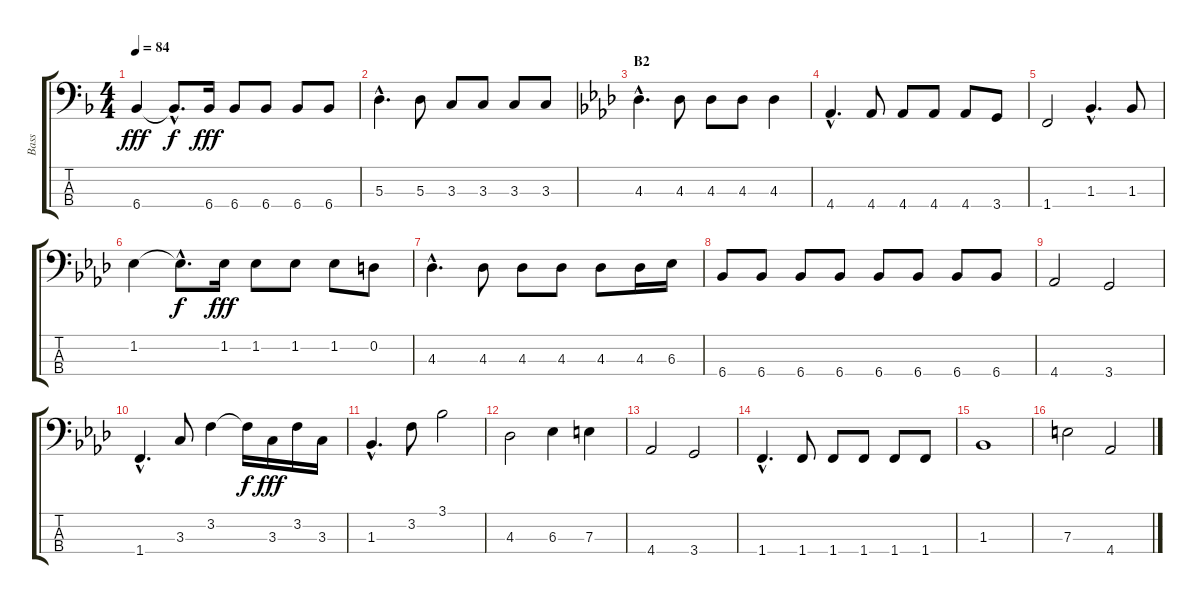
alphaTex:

\track ("Bass" "Bass") {instrument electricbassfinger}
\staff {score tabs}
\tuning (G2 D2 A1 E1) {hide}
\ts (4 4)
\tempo 84
\clef f4
\ks f
6.4.4{dy fff} 6.4{hac t}.8{d dy f} 6.4.16{dy fff} 6.4.8 6.4.8 6.4.8 6.4.8 |
5.3{hac}.4{d} 5.3.8 3.3.8 3.3.8 3.3.8 3.3.8 |
\section ("" "B2")
\ks ab
4.3{hac}.4{d} 4.3.8 4.3.8 4.3.8 4.3.4 |
4.4{hac}.4{d} 4.4.8 4.4.8 4.4.8 4.4.8 3.4.8 |
1.4.2 1.3{hac}.4{d} 1.3.8 |
1.2.4 1.2{hac t}.8{d dy f} 1.2.16{dy fff} 1.2.8 1.2.8 1.2.8 0.2.8 |
4.3{hac}.4{d} 4.3.8 4.3.8 4.3.8 4.3.8 4.3.16 6.3.16 |
6.4.8 6.4.8 6.4.8 6.4.8 6.4.8 6.4.8 6.4.8 6.4.8 |
4.4.2 3.4.2 |
1.4{hac}.4{d} 3.3.8 3.2.4 3.2{t}.16{dy f} 3.3.16{dy fff} 3.2.16 3.3.16 |
1.3{hac}.4{d} 3.2.8 3.1.2 |
4.3.2 6.3.4 7.3.4 |
4.4.2 3.4.2 |
1.4{hac}.4{d} 1.4.8 1.4.8 1.4.8 1.4.8 1.4.8 |
1.3.1 |
7.3.2 4.4.2
